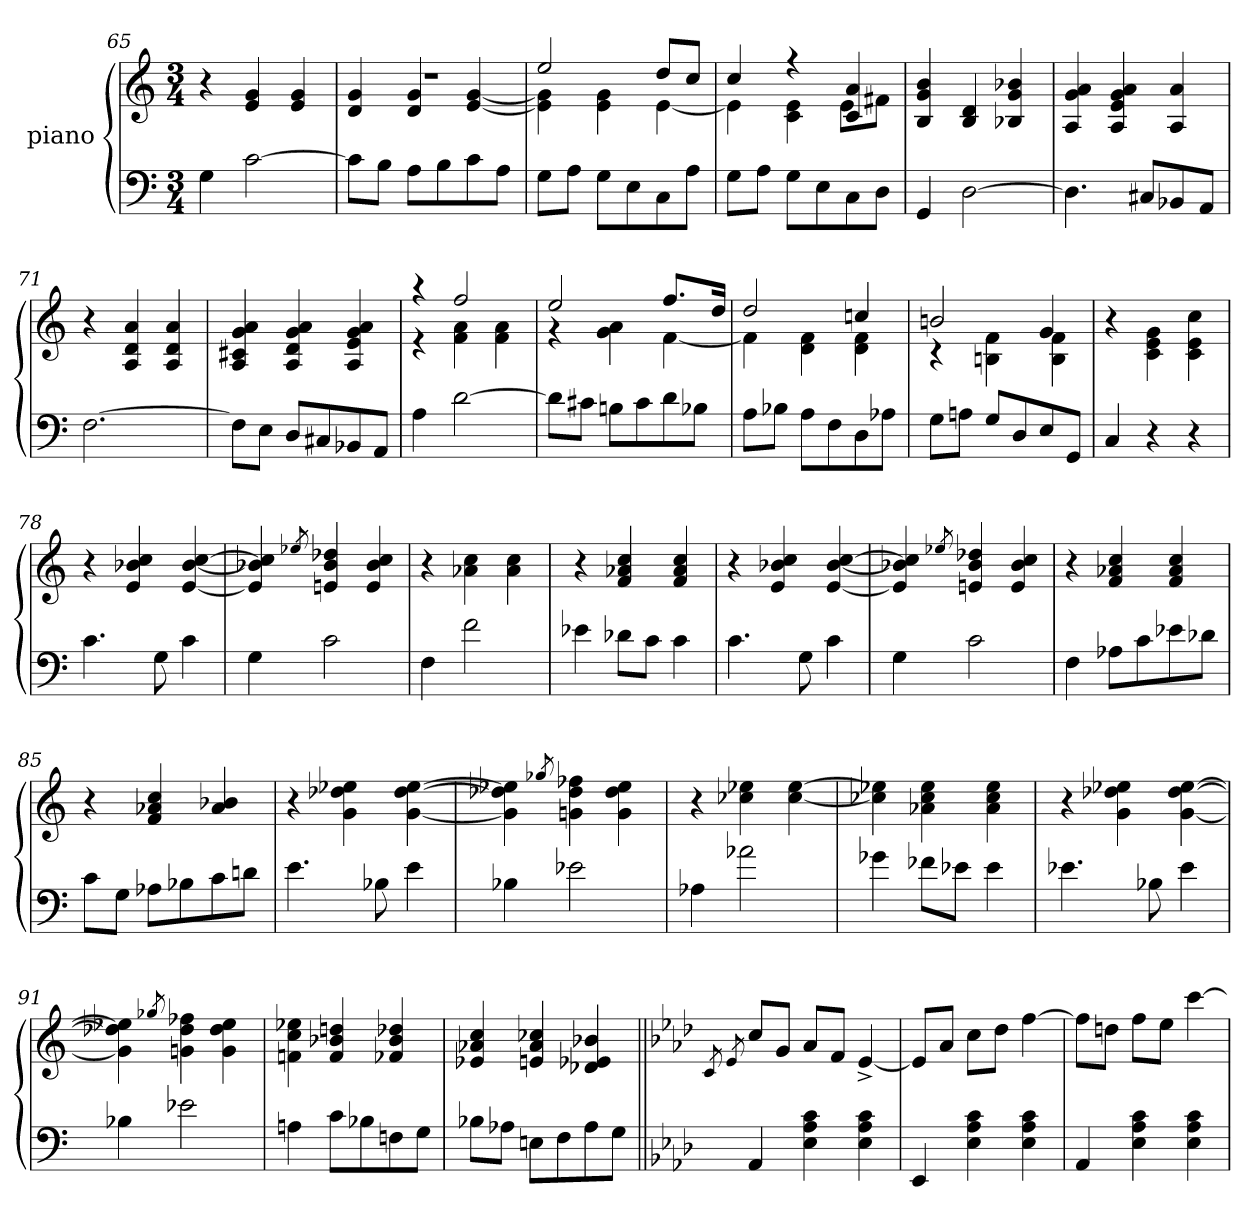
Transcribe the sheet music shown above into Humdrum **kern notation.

**kern	**kern
*part2	*part1
*staff2	*staff1
*I"piano	*I"piano
*clefF4	*clefG2
*k[]	*k[]
*M3/4	*M3/4
=65	=65
4G\	4r
[2c\	4e/ 4g/
.	4e/ 4g/
=66	=66
*	*^
8c\L]	2.r	4d/ 4g/
8B\J	.	.
8A\L	.	4d/ 4g/
8B\	.	.
8c\	.	[4e/ [4g/
8A\J	.	.
=67	=67	=67
8G\L	2ee/	4e\] 4g\]
8A\J	.	.
8G\L	.	4e\ 4g\
8E\	.	.
8C\	8dd/L	[4e\
8A\J	8cc/J	.
=68	=68	=68
8G\L	4cc/	4e\]
8A\J	.	.
8G\L	4r	4c\ 4e\
8E\	.	.
8C\	4c/ 4a/	8e\L
8D\J	.	8f#X\J
*	*v	*v
=69	=69
4GG/	4B/ 4g/ 4b/
[2D\	4B/ 4d/
.	4B-X/ 4g/ 4b-X/
=70	=70
4.D\]	4A/ 4g/ 4a/
.	4A/ 4e/ 4g/ 4a/
8C#X/L	.
8BB-X/	4A/ 4a/
8AA/J	.
=71	=71
[2.F\	4r
.	4A/ 4d/ 4a/
.	4A/ 4d/ 4a/
=72	=72
8F\L]	4A/ 4c#X/ 4g/ 4a/
8E\J	.
8D/L	4A/ 4d/ 4g/ 4a/
8C#X/	.
8BB-X/	4A/ 4e/ 4g/ 4a/
8AA/J	.
=73	=73
*	*^
4A\	4r	4r
[2d\	2ff/	4f\ 4a\
.	.	4f\ 4a\
=74	=74	=74
8d\L]	2ee/	4r
8c#X\J	.	.
8Bn\L	.	4g\ 4a\
8c#\	.	.
8d\	8.ff/L	[4f\
8B-X\J	.	.
.	16dd/Jk	.
=75	=75	=75
8A\L	2dd/	4f\]
8B-X\J	.	.
8A\L	.	4d\ 4f\
8F\	.	.
8D\	4ccn/	4d\ 4f\
8A-X\J	.	.
=76	=76	=76
8G\L	2bn/	4r
8An\J	.	.
8G/L	.	4Bn\ 4f\
8D/	.	.
8E/	4g/	4B\ 4f\
8GG/J	.	.
*	*v	*v
=77	=77
4C/	4r
4r	4c\ 4e\ 4g\
4r	4c\ 4e\ 4cc\
=78	=78
4.c\	4r
.	4e/ 4b-X/ 4cc/
8G\	.
4c\	[4e/ [4b-/ [4cc/
=79	=79
4G\	4e/] 4b-X/] 4cc/]
.	8qee-X/
2c\	4en/ 4b-/ 4dd-X/
.	4e/ 4b-/ 4cc/
=80	=80
4F\	4r
2f\	4a-X\ 4cc\
.	4a-\ 4cc\
=81	=81
4e-X\	4r
8d-X\L	4f/ 4a-X/ 4cc/
8c\J	.
4c\	4f/ 4a-/ 4cc/
=82	=82
4.c\	4r
.	4e/ 4b-X/ 4cc/
8G\	.
4c\	[4e/ [4b-/ [4cc/
=83	=83
4G\	4e/] 4b-X/] 4cc/]
.	8qee-X/
2c\	4en/ 4b-/ 4dd-X/
.	4e/ 4b-/ 4cc/
=84	=84
4F\	4r
8A-X\L	4f/ 4a-X/ 4cc/
8c\	.
8e-X\	4f/ 4a-/ 4cc/
8d-X\J	.
=85	=85
8c\L	4r
8G\J	.
8A-X\L	4f/ 4a-X/ 4cc/
8B-X\	.
8c\	4a-/ 4b-X/
8dn\J	.
=86	=86
4.e\	4r
.	4g\ 4dd-X\ 4ee-X\
8B-X\	.
4e\	[4g\ [4dd-\ [4ee-\
=87	=87
4B-X\	4g\] 4dd-X\] 4ee-X\]
.	8qgg-X/
2e-X\	4gn\ 4dd-\ 4ff-X\
.	4g\ 4dd-\ 4ee-\
=88	=88
4A-X\	4r
2a-\	4cc-X\ 4ee-X\
.	[4cc-\ [4ee-\
=89	=89
4g-X\	4cc-X\] 4ee-X\]
8f-X\L	4a-X\ 4cc-\ 4ee-\
8e-X\J	.
4e-\	4a-\ 4cc-\ 4ee-\
=90	=90
4.e-X\	4r
.	4g\ 4dd-X\ 4ee-X\
8B-X\	.
4e-\	[4g\ [4dd-\ [4ee-\
=91	=91
4B-X\	4g\] 4dd-X\] 4ee-X\]
.	8qgg-X/
2e-X\	4gn\ 4dd-\ 4ff-X\
.	4g\ 4dd-\ 4ee-\
=92	=92
4An\	4fn\ 4cc\ 4ee-X\
8c\L	4f/ 4b-X/ 4ddn/
8B-X\	.
8Fn\	4f-X/ 4b-/ 4dd-X/
8G\J	.
=93	=93
8B-X\L	4e-X/ 4a-X/ 4cc/
8A-X\J	.
8En\L	4en/ 4a-/ 4cc-X/
8F\	.
8A-\	4d-X/ 4e-X/ 4b-X/
8G\J	.
=94||	=94||
*k[b-e-a-d-]	*k[b-e-a-d-]
.	8qc/
.	8qe-/
4AA-/	8cc/L
.	8g/J
4E-\ 4A-\ 4c\	8a-/L
.	8f/J
4E-\ 4A-\ 4c\	[4e-^>/
=95	=95
4EE-/	8e-/L]
.	8a-/J
4E-\ 4A-\ 4c\	8cc\L
.	8dd-\J
4E-\ 4A-\ 4c\	[4ff\
=96	=96
4AA-/	8ff\L]
.	8ddn\J
4E-\ 4A-\ 4c\	8ff\L
.	8ee-\J
4E-\ 4A-\ 4c\	[4ccc\
=	=
*-	*-
